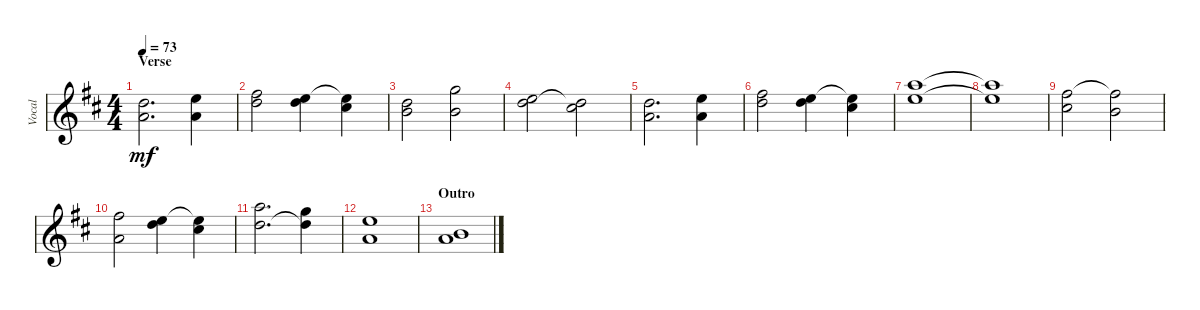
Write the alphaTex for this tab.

\track ("Vocal" "Vocal") {instrument voiceoohs}
\staff {score}
\tuning (E4 B3 G3 D3 A2 E2 B1) {hide}
\ts (4 4)
\section ("" "Verse")
\tempo 73
\clef g2
\ks d
(5.1 15.2).2{d dy mf} (12.1 10.2).4 |
(10.1 19.2).2 (12.1 15.2).4 (12.1{t} 14.2).4 |
(10.1 12.2).2 (7.1 20.2).2 |
(12.1 15.2).2 (9.1 15.2{t}).2 |
(5.1 15.2).2{d} (12.1 10.2).4 |
(14.1 15.2).2 (12.1 15.2).4 (12.1{t} 14.2).4 |
(12.1 22.2).1 |
(12.1{t} 22.2{t}).1 |
(14.1 14.2).2 (14.1{t} 12.2).2 |
(14.1 10.2).2 (12.1 15.2).4 (12.1{t} 14.2).4 |
(17.1 15.2).2{d} (15.1 15.2{t}).4 |
(5.1 17.2).1 |
\section ("" "Outro")
(5.1 12.2).1
